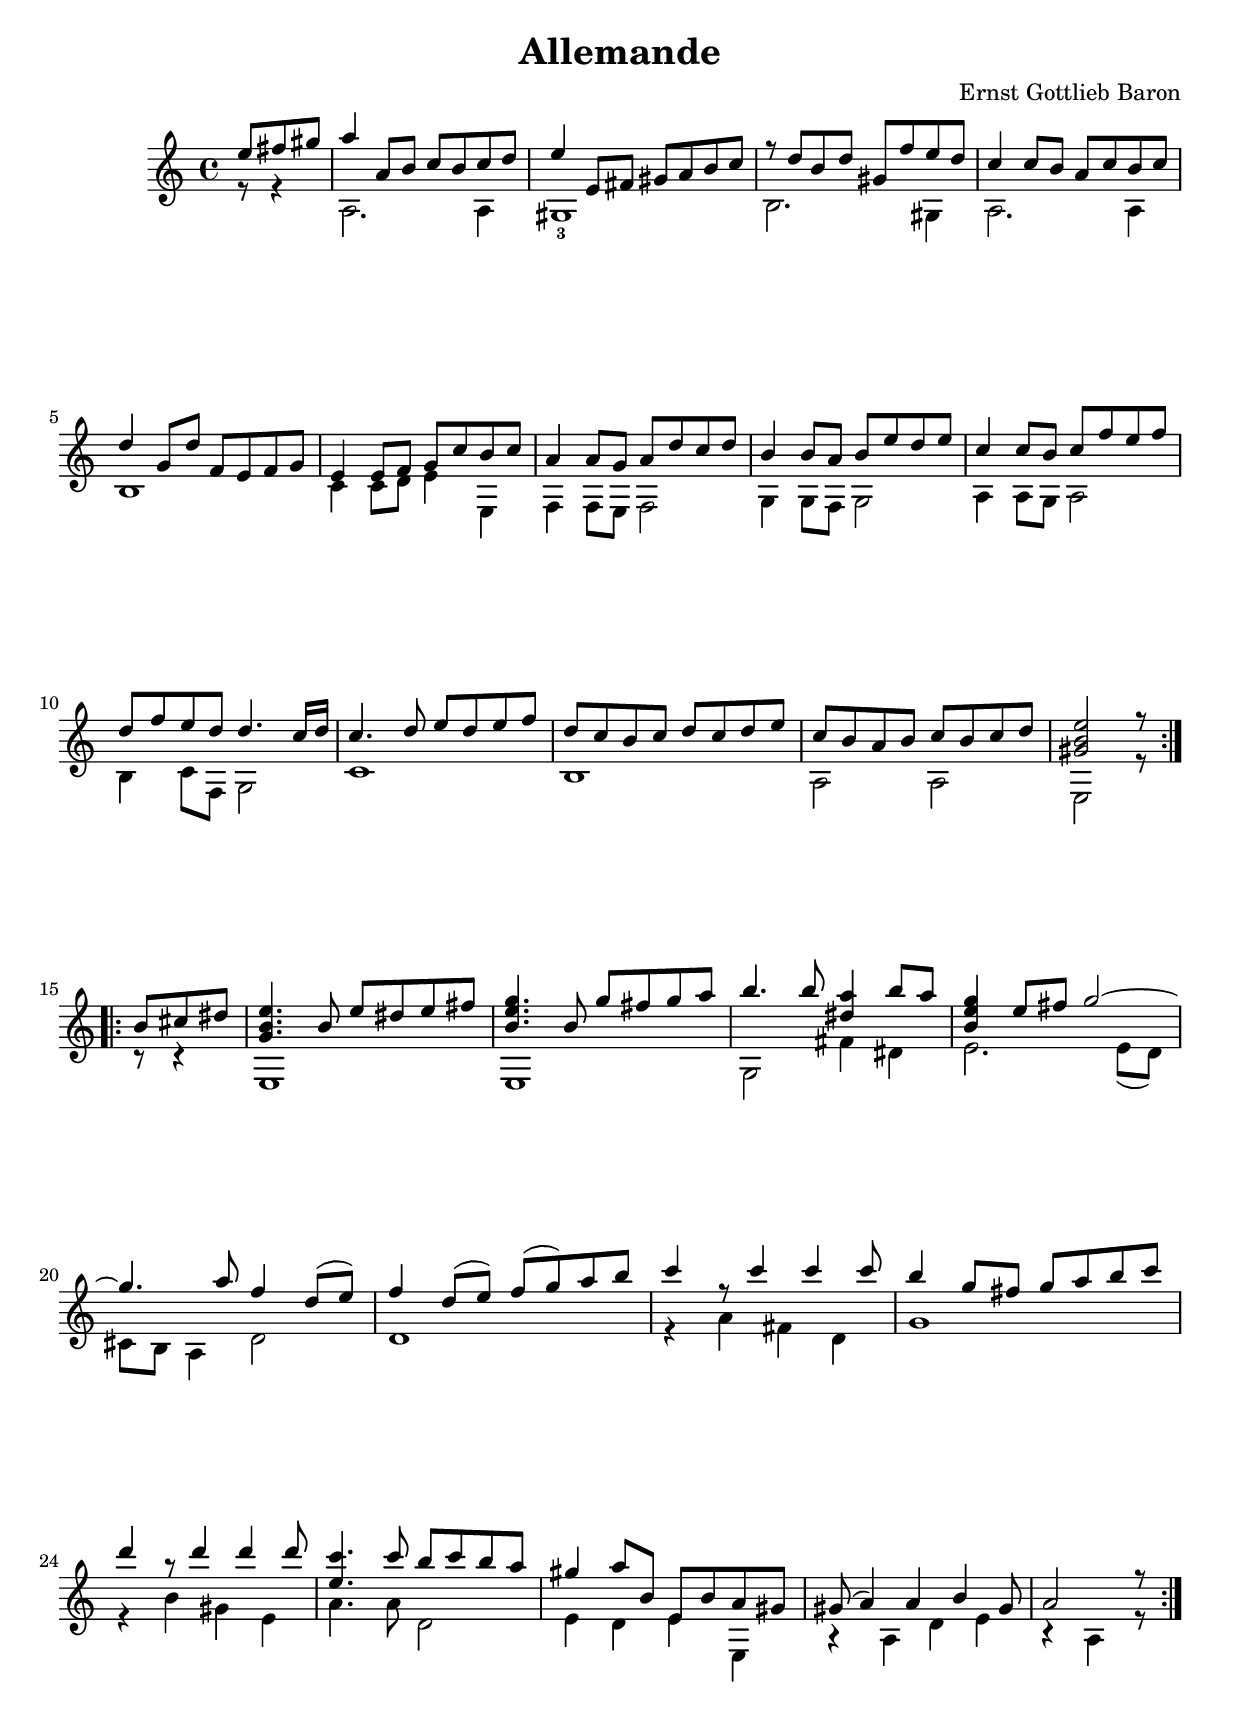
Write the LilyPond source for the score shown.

\include "english.ly"

\paper {
  #(set-paper-size "a4")
  bottom-margin = 10\mm
  ragged-last-bottom = ##f
}
\header{
  title = "Allemande"
  composer = "Ernst Gottlieb Baron"
}

melody = \relative c'' {
  \clef treble
  \key a \minor
  \time 4/4
  
  \repeat volta 2 {
    \partial 8*3 e8 fs gs |
    a4 a,8 b c b c d |
    e4 e,8 fs gs a b c |
    r8 d8 b d gs, f' e d |
    c4 c8 b a c b c |
    d4 g,8 d' f, e f g | %5
    e4 e8 f g c b c |
    a4 a8 g a d c d |
    b4 b8 a b e d e |
    c4 c8 b c f e f |
    d8 f e d d4. c16 d16 | %10
    c4. d8 e d e f |
    d8 c b c d c d e |
    c8 b a b c b c d |
    \partial 8*5 <e b gs>2 r8 | }
  \repeat volta 2 {
    \partial 8*3 b8 cs ds |
    <e b g>4. b8 e ds e fs |
    <g e b>4. b,8 g' fs g a |
    b4. b8 <a ds,>4 b8 a8 |
    <g e b>4 e8 fs g2~ | %18
    g4. a8 f4 d8 (e) |
    f4 d8 (e) f (g) a b |
    c4 r8 c4 c4 c8 | %21
    b4 g8 fs g a b c |
    d4 r8 d4 d4 d8 | %23
    <c e,>4. c8 b~ c b a |
    gs4 a8 b, e, b' a gs |
    gs (a4) a4 b4 gs8 |
    \partial 8*5 a2 r8 | %27
  }
}

bass = \relative c' {
  r8 r4 |
  a2. a4 |
  gs1-3 |
  b2. gs4 |
  a2. a4 |
  b1 | %5
  c4 c8 d e4 e, |
  f4 f8 e8 f2 |
  g4 g8 f g2 |
  a4 a8 g a2 |
  b4 c8 f, g2 | %10
  c1 |
  b1 |
  a2 a2 |
  e2 r8 |
  r8 r4 |
  e1 |
  e1 |
  g2 fs'4 ds4|
  e2. e8 (d8) |
  cs8 b a4 d2 | %19
  d1 |
  r4 a' fs d |
  g1 |
  r4 b gs e | %23
  a4. a8 d,2 |
  e4 d4 e4 e,4 |
  r4 a4 d4 e4 |
  r4 a,4 r8 |

}
music = {
  <<
    \override Staff.NoteCollision #'merge-differently-headed = ##t
    \context Voice = "1" { \voiceOne \melody }
    \context Voice = "2" { \voiceTwo \bass }
  >>
}

\score {
  \new Staff \music
  \layout { }
  \midi { }

}